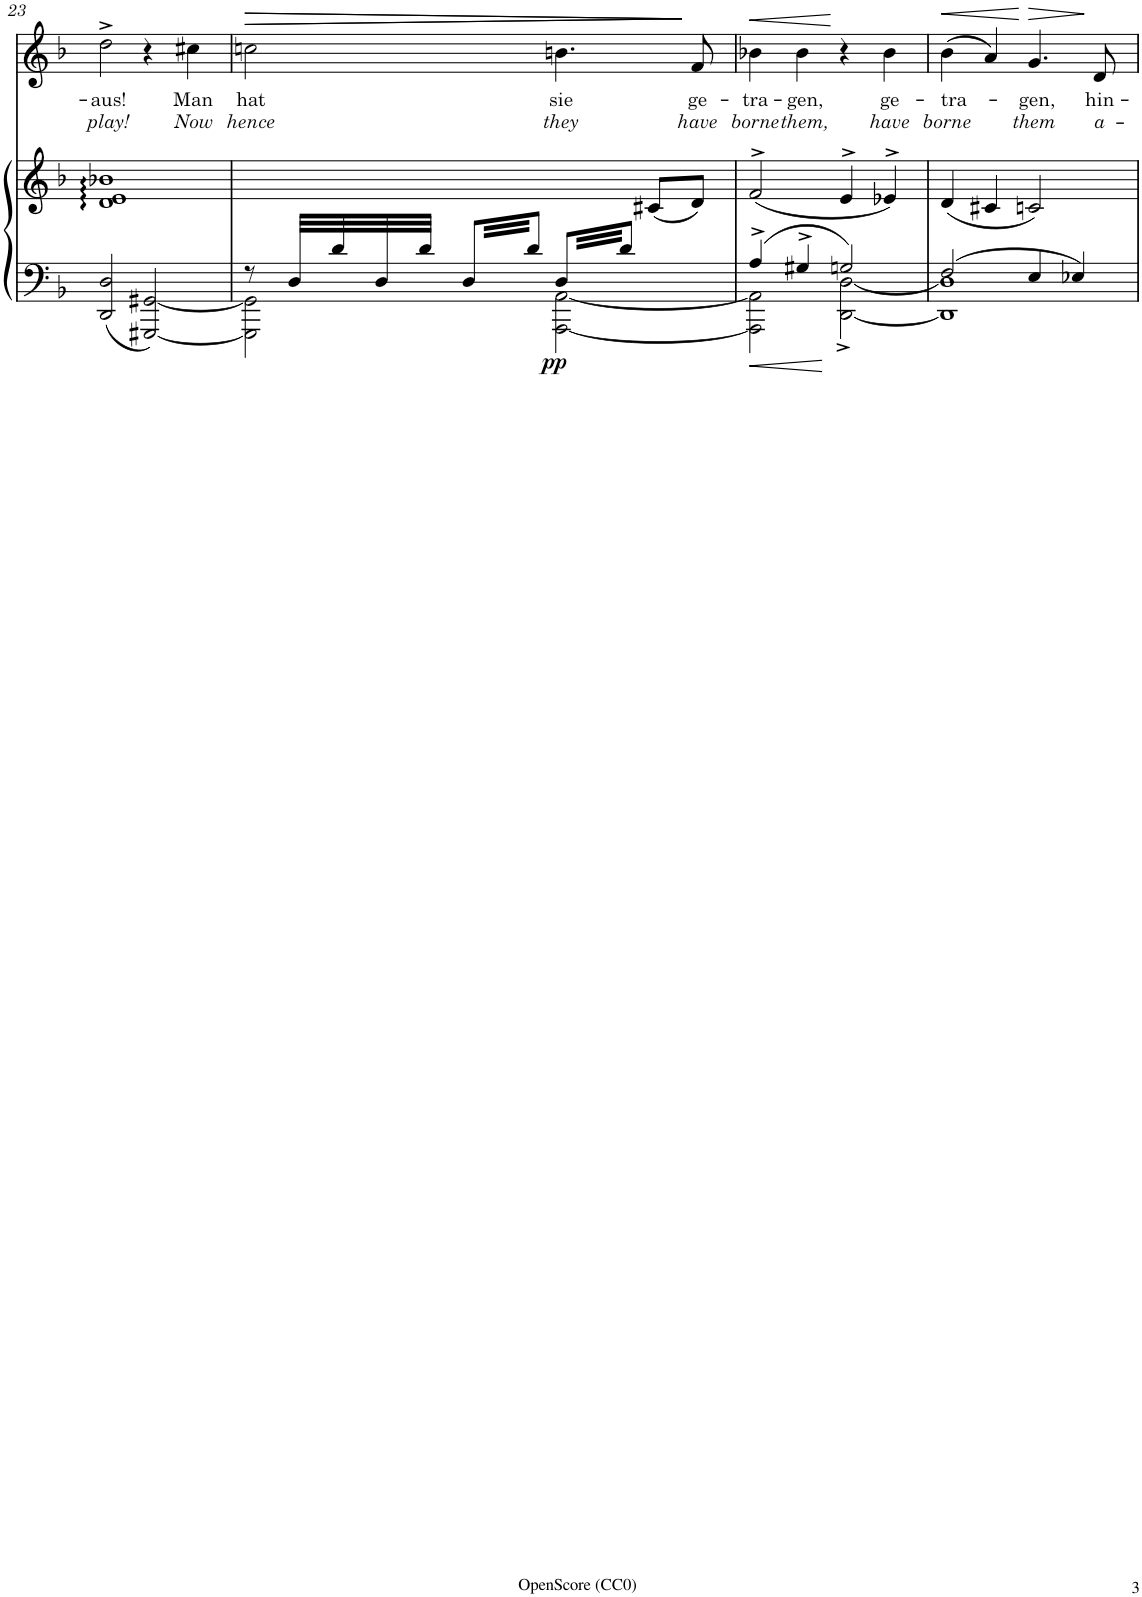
**kern	**kern	**dynam	**kern	**text	**text	**dynam
*part2	*part2	*part2	*part1	*part1	*part1	*part1
*staff3	*staff2	*staff2/3	*staff1	*staff1	*staff1	*staff1
*I"Piano	*	*	*I"Voice	*	*	*
*I'Pno	*	*	*	*	*	*
!!LO:PB:g=z
*clefF4	*clefG2	*	*clefG2	*	*	*
*k[b-]	*k[b-]	*	*k[b-]	*	*	*
*M4/4	*M4/4	*	*M4/4	*	*	*
=23	=23	=23	=23	=23	=23	=23
!	!	!	!	!LO:LY:b	!LO:LY:b	!
2DD/ 2D/	1d 1e 1b-X	.	2dd^\	-aus!	play!	.
[<2GGG#X/ [<2GG#X/	.	.	4r	.	.	.
!	!	!	!	!LO:LY:b	!LO:LY:b	!
.	.	.	4cc#X\	Man	Now	.
=24	=24	=24	=24	=24	=24	=24
*^	*	*	*	*	*	*
!	!	!	!	!	!LO:LY:b	!LO:LY:b	!LO:HP:b
8r	2GGG#\] 2GG#\]	2ryy	.	2ccn\	hat	hence	>
32D/LLL	.	.	.	.	.	.	.
32d/	.	.	.	.	.	.	.
32D/	.	.	.	.	.	.	.
32d/JJJ	.	.	.	.	.	.	.
*Xtuplet	*	*	*	*	*	*	*
16D/L	.	.	.	.	.	.	.
16d/J	.	.	.	.	.	.	.
!	!	!	!LO:DY:b=2	!	!	!	!
8ryy	.	.	pp	.	.	.	.
!	!	!	!	!	!LO:LY:b	!LO:LY:b	!LO:HP:b
16D/L	[2AAA\ [2AA\	4ryy	.	4.bn\	sie	they	>
16d/J	.	.	.	.	.	.	.
8ryy	.	.	.	.	.	.	.
4ryy	.	(8c#X/L	.	.	.	.	.
!	!	!	!	!	!LO:LY:b	!LO:LY:b	!
.	.	8d/J)	.	8f/	ge-	have	] ]
=25	=25	=25	=25	=25	=25	=25	=25
!	!	!	!	!	!LO:LY:b	!LO:LY:b	!LO:HP:b
4A^/	2AAA\] 2AA\]	(2f^>/	.	4b-X\	-tra-	borne	<
!	!	!	!	!	!LO:LY:b	!LO:LY:b	!
4G#X^/	.	.	.	4b-\	-gen,	them,	.
2Gn/	[2DD\^ [2D\^	4e^>/	.	4r	.	.	[
!	!	!	!	!	!LO:LY:b	!LO:LY:b	!
.	.	4e-X^>/)	.	4b-\	ge-	have	.
=26	=26	=26	=26	=26	=26	=26	=26
!	!	!	!	!	!LO:LY:b	!LO:LY:b	!LO:HP:b
2F/	1DD] 1D]	(4d/	.	(4b-\	-tra-	borne	<
.	.	4c#X/	.	4a/)	.	.	.
!	!	!	!	!	!LO:LY:b	!LO:LY:b	!LO:HP:n=1:b
4E/	.	2cn/)	.	4.g/	-gen,	them	[ >
4E-X/	.	.	.	.	.	.	.
!	!	!	!	!	!LO:LY:b	!LO:LY:b	!
.	.	.	.	8d/	hin-	a-	]
*v	*v	*	*	*	*	*	*
=	=	=	=	=	=	=
*-	*-	*-	*-	*-	*-	*-
